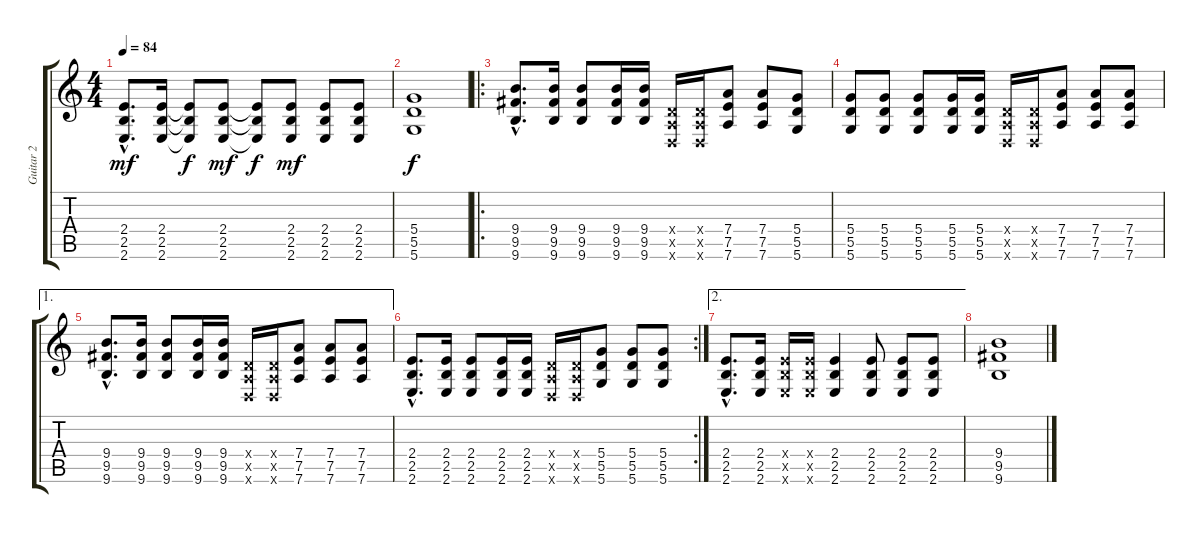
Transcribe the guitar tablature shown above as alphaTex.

\track ("Guitar 2" "Guitar 2") {instrument overdrivenguitar}
\staff {score tabs}
\tuning (E4 B3 G3 D3 A2 D2) {hide}
\ts (4 4)
\tempo 84
\clef g2
\ks c
(2.4{hac} 2.5{hac} 2.6{hac}).8{d dy mf} (2.4 2.5 2.6).16 (2.4{t} 2.5{t} 2.6{t}).8{dy f} (2.4 2.5 2.6).8{dy mf} (2.4{t} 2.5{t} 2.6{t}).8{dy f} (2.4 2.5 2.6).8{dy mf} (2.4 2.5 2.6).8 (2.4 2.5 2.6).8 |
(5.4 5.5 5.6).1{dy f} |
\ro
(9.4{hac} 9.5{hac} 9.6{hac}).8{d} (9.4 9.5 9.6).16 (9.4 9.5 9.6).8 (9.4 9.5 9.6).16 (9.4 9.5 9.6).16 (0.4{x} 0.5{x} 0.6{x}).16 (0.4{x} 0.5{x} 0.6{x}).16 (7.4 7.5 7.6).8 (7.4 7.5 7.6).8 (5.4 5.5 5.6).8 |
(5.4 5.5 5.6).8 (5.4 5.5 5.6).8 (5.4 5.5 5.6).8 (5.4 5.5 5.6).16 (5.4 5.5 5.6).16 (0.4{x} 0.5{x} 0.6{x}).16 (0.4{x} 0.5{x} 0.6{x}).16 (7.4 7.5 7.6).8 (7.4 7.5 7.6).8 (7.4 7.5 7.6).8 |
\ae 1
(9.4{hac} 9.5{hac} 9.6{hac}).8{d} (9.4 9.5 9.6).16 (9.4 9.5 9.6).8 (9.4 9.5 9.6).16 (9.4 9.5 9.6).16 (0.4{x} 0.5{x} 0.6{x}).16 (0.4{x} 0.5{x} 0.6{x}).16 (7.4 7.5 7.6).8 (7.4 7.5 7.6).8 (7.4 7.5 7.6).8 |
\rc 2
(2.4{hac} 2.5{hac} 2.6{hac}).8{d} (2.4 2.5 2.6).16 (2.4 2.5 2.6).8 (2.4 2.5 2.6).16 (2.4 2.5 2.6).16 (0.4{x} 0.5{x} 0.6{x}).16 (0.4{x} 0.5{x} 0.6{x}).16 (5.4 5.5 5.6).8 (5.4 5.5 5.6).8 (5.4 5.5 5.6).8 |
\ae 2
(2.4{hac} 2.5{hac} 2.6{hac}).8{d} (2.4 2.5 2.6).16 (2.4{x} 2.5{x} 2.6{x}).16 (2.4{x} 2.5{x} 2.6{x}).16 (2.4 2.5 2.6).4 (2.4 2.5 2.6).8 (2.4 2.5 2.6).8 (2.4 2.5 2.6).8 |
(9.4 9.5 9.6).1
